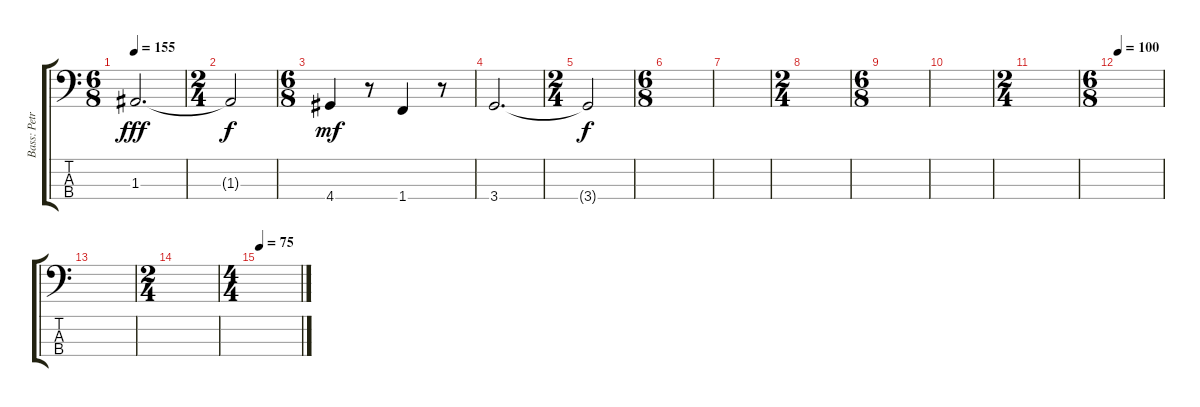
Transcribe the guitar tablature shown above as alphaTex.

\track ("Bass: Petros Christo" "Bass: Petr") {instrument electricbassfinger}
\staff {score tabs}
\tuning (G2 D2 A1 E1) {hide}
\ts (6 8)
\tempo 155
\clef f4
\ks c
1.3.2{d dy fff} |
\ts (2 4)
1.3{t}.2{dy f} |
\ts (6 8)
4.4.4{dy mf} r.8 1.4.4 r.8 |
3.4.2{d} |
\ts (2 4)
3.4{t}.2{dy f} |
\ts (6 8)
|
|
\ts (2 4)
|
\ts (6 8)
|
|
\ts (2 4)
|
\ts (6 8)
\tempo 100
|
|
\ts (2 4)
|
\ts (4 4)
\tempo 75
